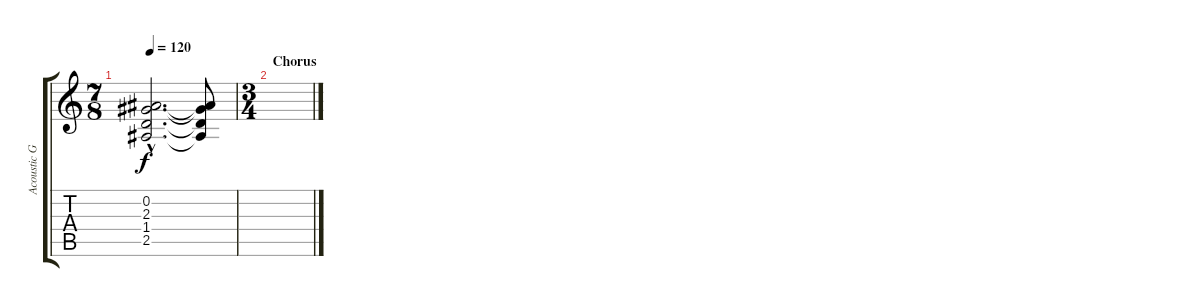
\track ("Acoustic Guitar [Gilby]" "Acoustic G") {instrument acousticguitarsteel}
\staff {score tabs}
\tuning (Eb4 Bb3 Gb3 Db3 Ab2 Eb2) {hide}
\ts (7 8)
\tempo 120
\clef g2
\ks c
(0.2{hac t} 2.3{hac t} 1.4{hac t} 2.5{hac t}).2{d dy f} (0.2{t} 2.3{t} 1.4{t} 2.5{t}).8 |
\ts (3 4)
\section ("" "Chorus")
